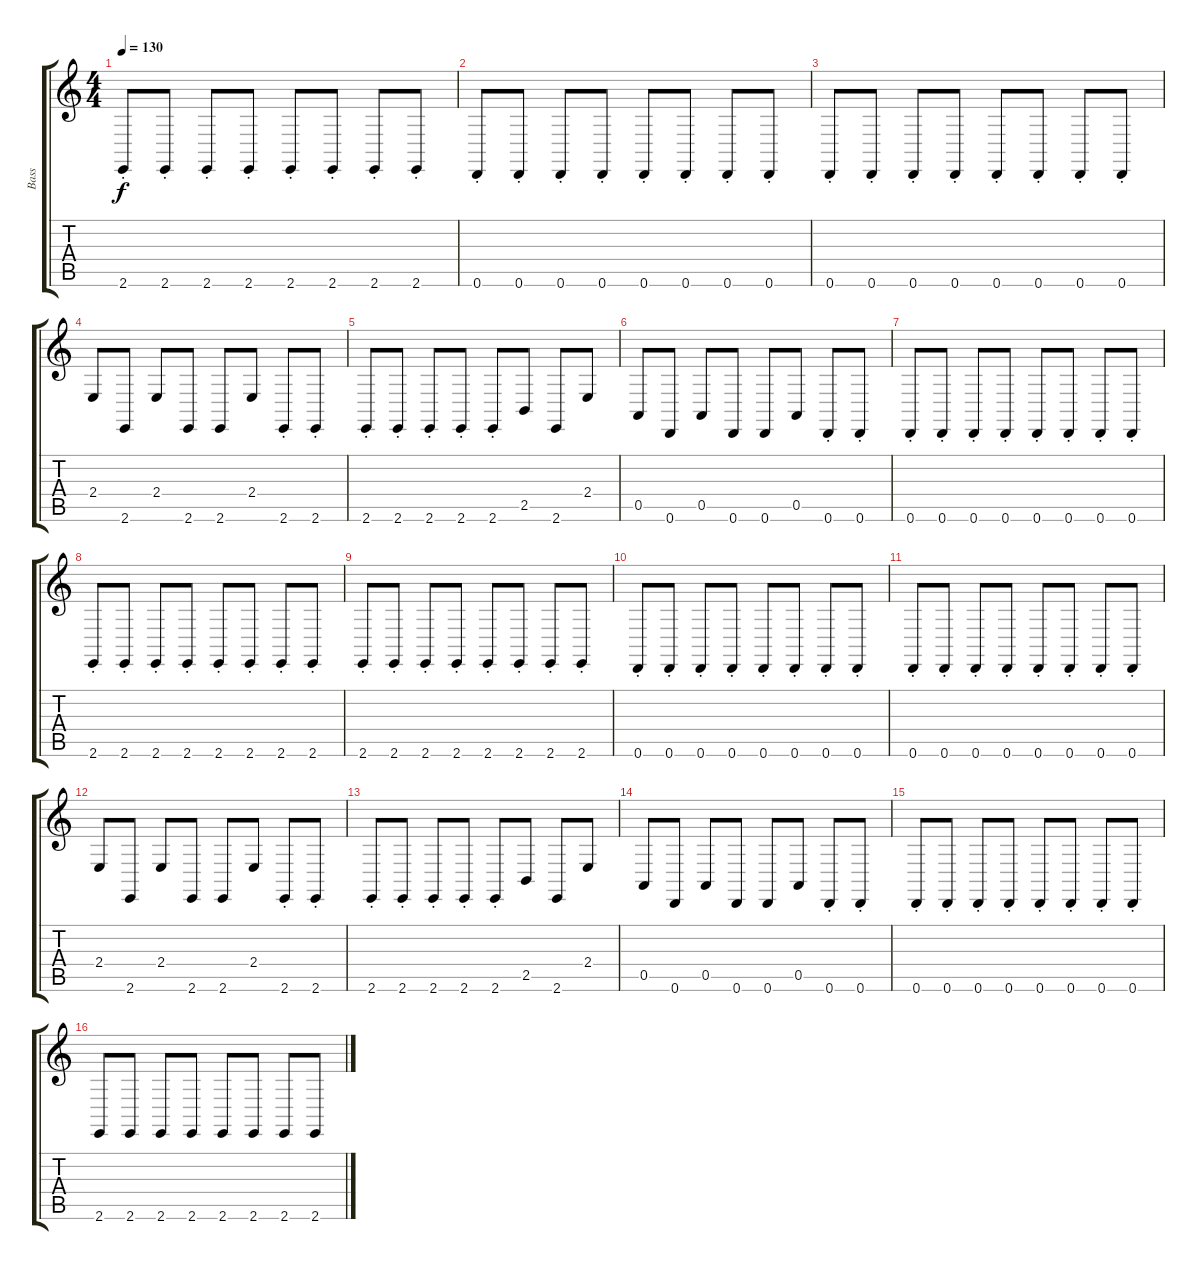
\track ("Bass" "Bass") {instrument lead8bassandlead}
\staff {score tabs}
\tuning (E4 B3 G3 D3 A2 D2) {hide}
\ts (4 4)
\tempo 130
\clef g2
\ks c
2.6{st}.8{dy f} 2.6{st}.8 2.6{st}.8 2.6{st}.8 2.6{st}.8 2.6{st}.8 2.6{st}.8 2.6{st}.8 |
0.6{st}.8 0.6{st}.8 0.6{st}.8 0.6{st}.8 0.6{st}.8 0.6{st}.8 0.6{st}.8 0.6{st}.8 |
0.6{st}.8 0.6{st}.8 0.6{st}.8 0.6{st}.8 0.6{st}.8 0.6{st}.8 0.6{st}.8 0.6{st}.8 |
2.4.8 2.6.8 2.4.8 2.6.8 2.6.8 2.4.8 2.6{st}.8 2.6{st}.8 |
2.6{st}.8 2.6{st}.8 2.6{st}.8 2.6{st}.8 2.6{st}.8 2.5.8 2.6.8 2.4.8 |
0.5.8 0.6.8 0.5.8 0.6.8 0.6.8 0.5.8 0.6{st}.8 0.6{st}.8 |
0.6{st}.8 0.6{st}.8 0.6{st}.8 0.6{st}.8 0.6{st}.8 0.6{st}.8 0.6{st}.8 0.6{st}.8 |
2.6{st}.8 2.6{st}.8 2.6{st}.8 2.6{st}.8 2.6{st}.8 2.6{st}.8 2.6{st}.8 2.6{st}.8 |
2.6{st}.8 2.6{st}.8 2.6{st}.8 2.6{st}.8 2.6{st}.8 2.6{st}.8 2.6{st}.8 2.6{st}.8 |
0.6{st}.8 0.6{st}.8 0.6{st}.8 0.6{st}.8 0.6{st}.8 0.6{st}.8 0.6{st}.8 0.6{st}.8 |
0.6{st}.8 0.6{st}.8 0.6{st}.8 0.6{st}.8 0.6{st}.8 0.6{st}.8 0.6{st}.8 0.6{st}.8 |
2.4.8 2.6.8 2.4.8 2.6.8 2.6.8 2.4.8 2.6{st}.8 2.6{st}.8 |
2.6{st}.8 2.6{st}.8 2.6{st}.8 2.6{st}.8 2.6{st}.8 2.5.8 2.6.8 2.4.8 |
0.5.8 0.6.8 0.5.8 0.6.8 0.6.8 0.5.8 0.6{st}.8 0.6{st}.8 |
0.6{st}.8 0.6{st}.8 0.6{st}.8 0.6{st}.8 0.6{st}.8 0.6{st}.8 0.6{st}.8 0.6{st}.8 |
2.6.8 2.6.8 2.6.8 2.6.8 2.6.8 2.6.8 2.6.8 2.6.8
